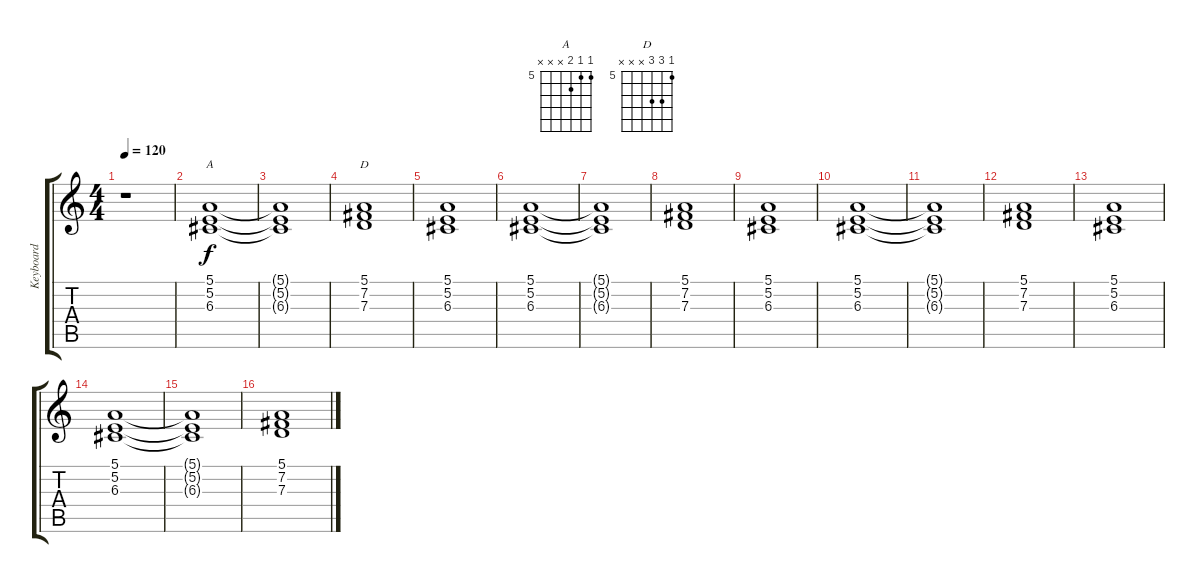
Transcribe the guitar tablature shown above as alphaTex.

\track ("Keyboard" "Keyboard") {instrument stringensemble1}
\staff {score tabs}
\tuning (E4 B3 G3 D3 A2 E2) {hide}
\chord ("A" 5 5 6 x x x) {firstfret 5}
\chord ("D" 5 7 7 x x x) {firstfret 5}
\ts (4 4)
\tempo 120
\clef g2
\ks c
r.1{dy f instrument stringensemble1} |
(5.1 5.2 6.3).1{ch "A"} |
(5.1{t} 5.2{t} 6.3{t}).1 |
(5.1 7.2 7.3).1{ch "D"} |
(5.1 5.2 6.3).1 |
(5.1 5.2 6.3).1 |
(5.1{t} 5.2{t} 6.3{t}).1 |
(5.1 7.2 7.3).1 |
(5.1 5.2 6.3).1 |
(5.1 5.2 6.3).1 |
(5.1{t} 5.2{t} 6.3{t}).1 |
(5.1 7.2 7.3).1 |
(5.1 5.2 6.3).1 |
(5.1 5.2 6.3).1 |
(5.1{t} 5.2{t} 6.3{t}).1 |
(5.1 7.2 7.3).1
